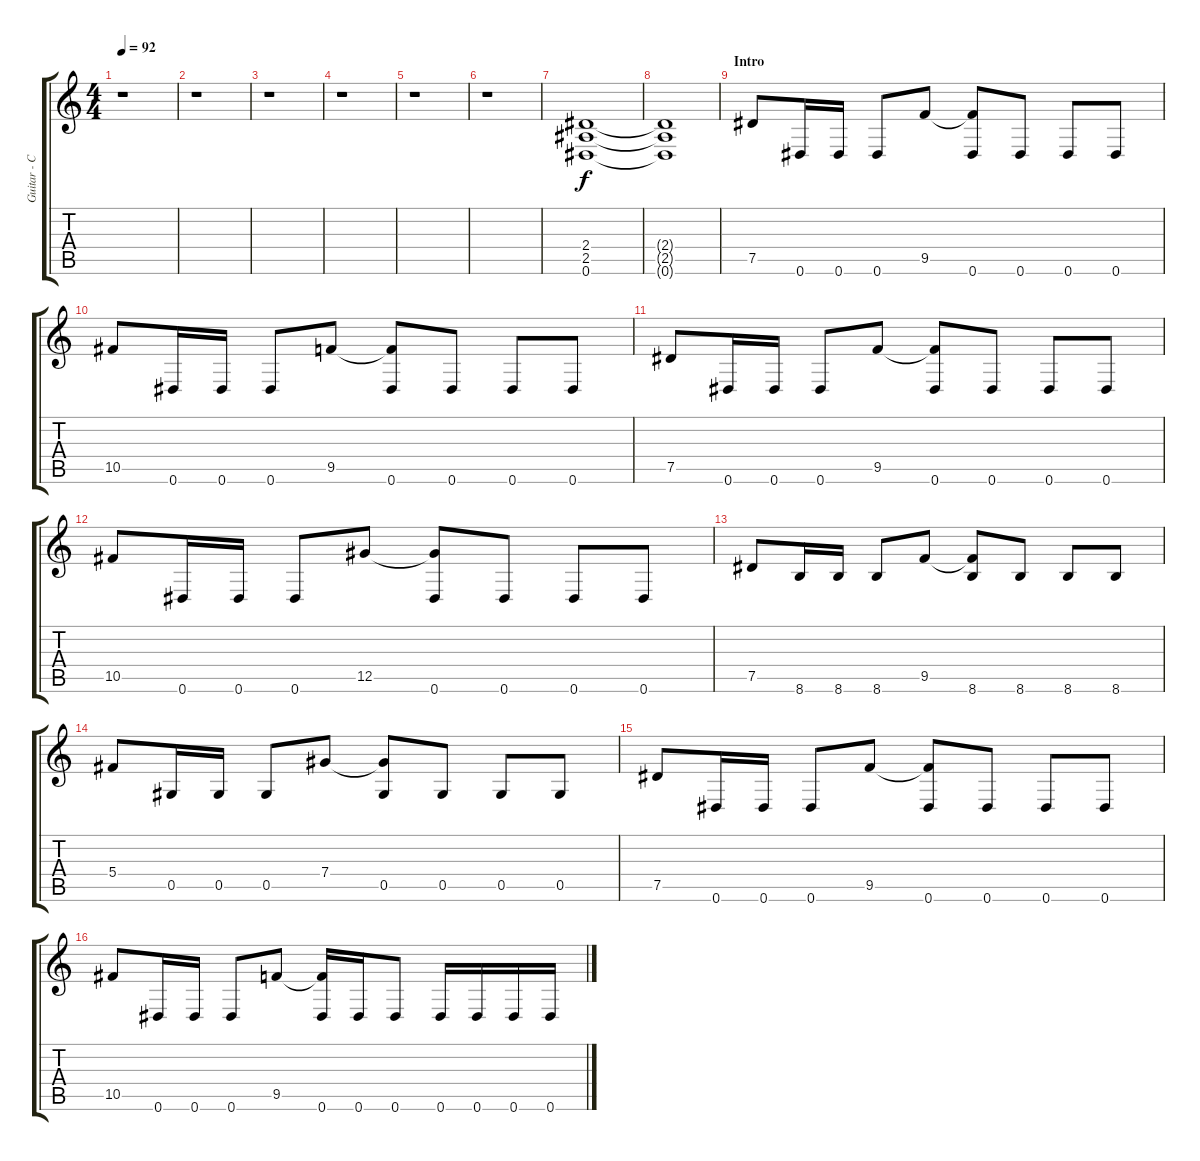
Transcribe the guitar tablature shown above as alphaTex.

\track ("Guitar - Cederic Dupont" "Guitar - C") {instrument overdrivenguitar}
\staff {score tabs}
\tuning (Eb4 Bb3 Gb3 Db3 Ab2 Eb2) {hide}
\ts (4 4)
\tempo 92
\clef g2
\ks c
r.1{dy f instrument overdrivenguitar} |
r.1 |
r.1 |
r.1 |
r.1 |
r.1 |
(2.4 2.5 0.6).1 |
(2.4{t} 2.5{t} 0.6{t}).1 |
\section ("" "Intro")
7.5.8 0.6.16 0.6.16 0.6.8 9.5.8 (9.5{t} 0.6).8 0.6.8 0.6.8 0.6.8 |
10.5.8 0.6.16 0.6.16 0.6.8 9.5.8 (9.5{t} 0.6).8 0.6.8 0.6.8 0.6.8 |
7.5.8 0.6.16 0.6.16 0.6.8 9.5.8 (9.5{t} 0.6).8 0.6.8 0.6.8 0.6.8 |
10.5.8 0.6.16 0.6.16 0.6.8 12.5.8 (12.5{t} 0.6).8 0.6.8 0.6.8 0.6.8 |
7.5.8 8.6.16 8.6.16 8.6.8 9.5.8 (9.5{t} 8.6).8 8.6.8 8.6.8 8.6.8 |
5.4.8 0.5.16 0.5.16 0.5.8 7.4.8 (7.4{t} 0.5).8 0.5.8 0.5.8 0.5.8 |
7.5.8 0.6.16 0.6.16 0.6.8 9.5.8 (9.5{t} 0.6).8 0.6.8 0.6.8 0.6.8 |
10.5.8 0.6.16 0.6.16 0.6.8 9.5.8 (9.5{t} 0.6).16 0.6.16 0.6.8 0.6.16 0.6.16 0.6.16 0.6.16
